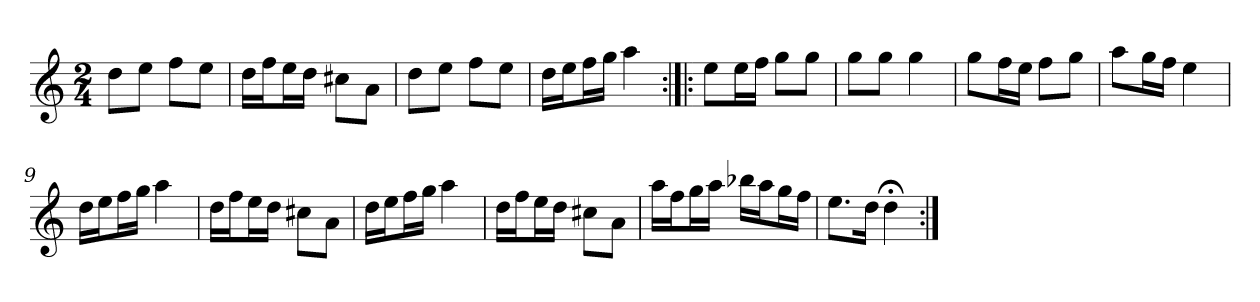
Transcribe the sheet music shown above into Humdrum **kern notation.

**kern
*part1
*staff1
*clefG2
*k[]
*D:dor
*M2/4
*MM120
=1
8dd\L
8ee\J
8ff\L
8ee\J
=2
16dd\LL
16ff\J
16ee\L
16dd\JJ
8cc#X\L
8a\J
=3
8dd\L
8ee\J
8ff\L
8ee\J
=4
16dd\LL
16ee\J
16ff\L
16gg\JJ
4aa
=5:|!|:
8ee\L
16ee\L
16ff\JJ
8gg\L
8gg\J
=6
8gg\L
8gg\J
4gg
=7
8gg\L
16ff\L
16ee\JJ
8ff\L
8gg\J
=8
8aa\L
16gg\L
16ff\JJ
4ee
=9
16dd\LL
16ee\J
16ff\L
16gg\JJ
4aa
=10
16dd\LL
16ff\J
16ee\L
16dd\JJ
8cc#X\L
8a\J
=11
16dd\LL
16ee\J
16ff\L
16gg\JJ
4aa
=12
16dd\LL
16ff\J
16ee\L
16dd\JJ
8cc#X\L
8a\J
=13
16aa\LL
16ff\J
16gg\L
16aa\JJ
16bb-X\LL
16aa\J
16gg\L
16ff\JJ
=14
8.ee\L
16dd\Jk
4dd;<
=:|!
*-
